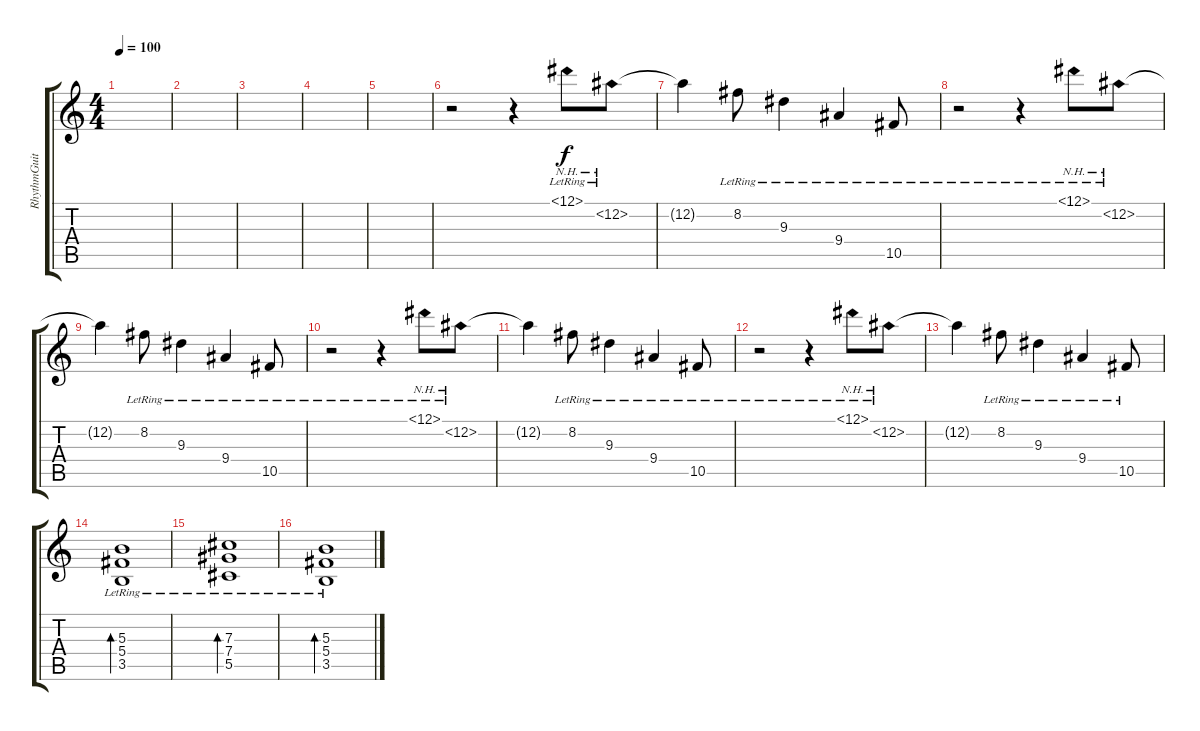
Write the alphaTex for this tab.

\track ("RhythmGuitar02" "RhythmGuit") {instrument electricguitarclean}
\staff {score tabs}
\tuning (Eb4 Bb3 Gb3 Db3 Ab2 Eb2) {hide}
\ts (4 4)
\tempo 100
\clef g2
\ks c
|
|
|
|
|
r.2 r.4 12.1{nh lr}.8 12.2{nh lr}.8 |
12.2{t}.4 8.2{lr}.8 9.3{lr}.4 9.4{lr}.4 10.5{lr}.8 |
r.2 r.4 12.1{nh lr}.8 12.2{nh lr}.8 |
12.2{t}.4 8.2{lr}.8 9.3{lr}.4 9.4{lr}.4 10.5{lr}.8 |
r.2 r.4 12.1{nh lr}.8 12.2{nh lr}.8 |
12.2{t}.4 8.2{lr}.8 9.3{lr}.4 9.4{lr}.4 10.5{lr}.8 |
r.2 r.4 12.1{nh lr}.8 12.2{nh lr}.8 |
12.2{t}.4 8.2{lr}.8 9.3{lr}.4 9.4{lr}.4 10.5{lr}.8 |
(5.3{lr} 5.4{lr} 3.5{lr}).1{bd 240} |
(7.3{lr} 7.4{lr} 5.5{lr}).1{bd 240} |
(5.3{lr} 5.4{lr} 3.5{lr}).1{bd 240}
